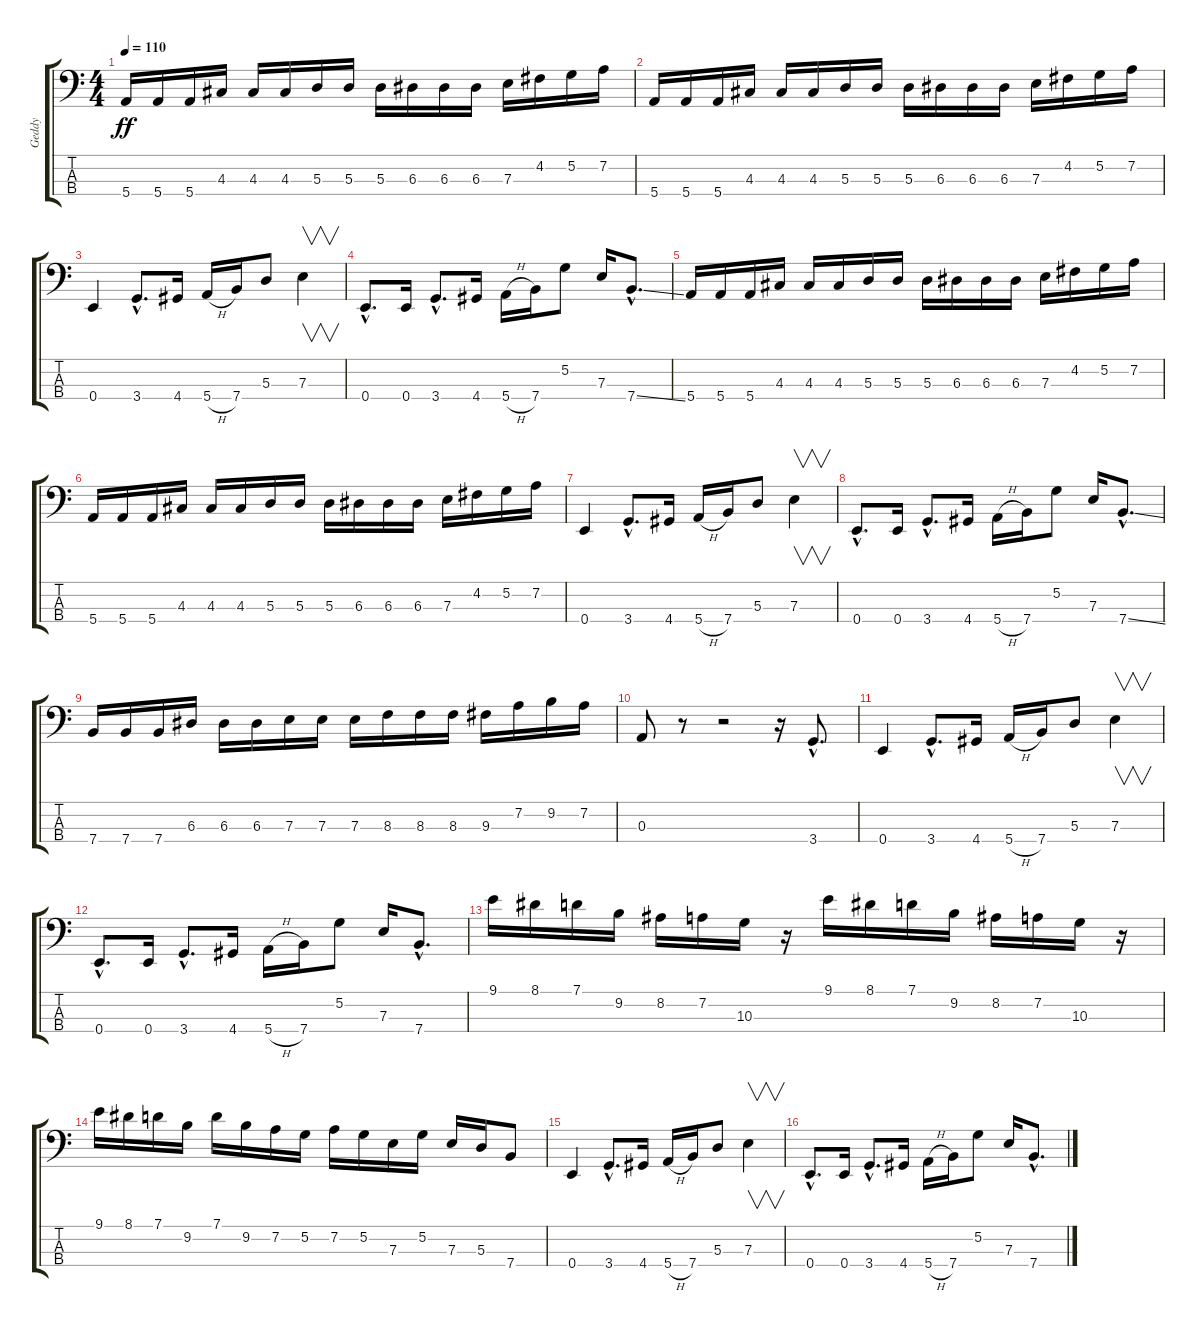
\track ("Geddy" "Geddy") {instrument electricbassfinger}
\staff {score tabs}
\tuning (G2 D2 A1 E1) {hide}
\ts (4 4)
\tempo 110
\clef f4
\ks c
5.4.16{dy ff} 5.4.16 5.4.16 4.3.16 4.3.16 4.3.16 5.3.16 5.3.16 5.3.16 6.3.16 6.3.16 6.3.16 7.3.16 4.2.16 5.2.16 7.2.16 |
5.4.16 5.4.16 5.4.16 4.3.16 4.3.16 4.3.16 5.3.16 5.3.16 5.3.16 6.3.16 6.3.16 6.3.16 7.3.16 4.2.16 5.2.16 7.2.16 |
0.4.4 3.4{hac}.8{d} 4.4.16 5.4{h}.16 7.4.16 5.3.8 7.3.4{v} |
0.4{hac}.8{d} 0.4.16 3.4{hac}.8{d} 4.4.16 5.4{h}.16 7.4.16 5.2.8 7.3.16 7.4{ss hac}.8{d} |
5.4.16 5.4.16 5.4.16 4.3.16 4.3.16 4.3.16 5.3.16 5.3.16 5.3.16 6.3.16 6.3.16 6.3.16 7.3.16 4.2.16 5.2.16 7.2.16 |
5.4.16 5.4.16 5.4.16 4.3.16 4.3.16 4.3.16 5.3.16 5.3.16 5.3.16 6.3.16 6.3.16 6.3.16 7.3.16 4.2.16 5.2.16 7.2.16 |
0.4.4 3.4{hac}.8{d} 4.4.16 5.4{h}.16 7.4.16 5.3.8 7.3.4{v} |
0.4{hac}.8{d} 0.4.16 3.4{hac}.8{d} 4.4.16 5.4{h}.16 7.4.16 5.2.8 7.3.16 7.4{ss hac}.8{d} |
7.4.16 7.4.16 7.4.16 6.3.16 6.3.16 6.3.16 7.3.16 7.3.16 7.3.16 8.3.16 8.3.16 8.3.16 9.3.16 7.2.16 9.2.16 7.2.16 |
0.3.8 r.8 r.2 r.16 3.4{hac}.8{d} |
0.4.4 3.4{hac}.8{d} 4.4.16 5.4{h}.16 7.4.16 5.3.8 7.3.4{v} |
0.4{hac}.8{d} 0.4.16 3.4{hac}.8{d} 4.4.16 5.4{h}.16 7.4.16 5.2.8 7.3.16 7.4{hac}.8{d} |
9.1.16 8.1.16 7.1.16 9.2.16 8.2.16 7.2.16 10.3.16 r.16 9.1.16 8.1.16 7.1.16 9.2.16 8.2.16 7.2.16 10.3.16 r.16 |
9.1.16 8.1.16 7.1.16 9.2.16 7.1.16 9.2.16 7.2.16 5.2.16 7.2.16 5.2.16 7.3.16 5.2.16 7.3.16 5.3.16 7.4.8 |
0.4.4 3.4{hac}.8{d} 4.4.16 5.4{h}.16 7.4.16 5.3.8 7.3.4{v} |
0.4{hac}.8{d} 0.4.16 3.4{hac}.8{d} 4.4.16 5.4{h}.16 7.4.16 5.2.8 7.3.16 7.4{hac}.8{d}
